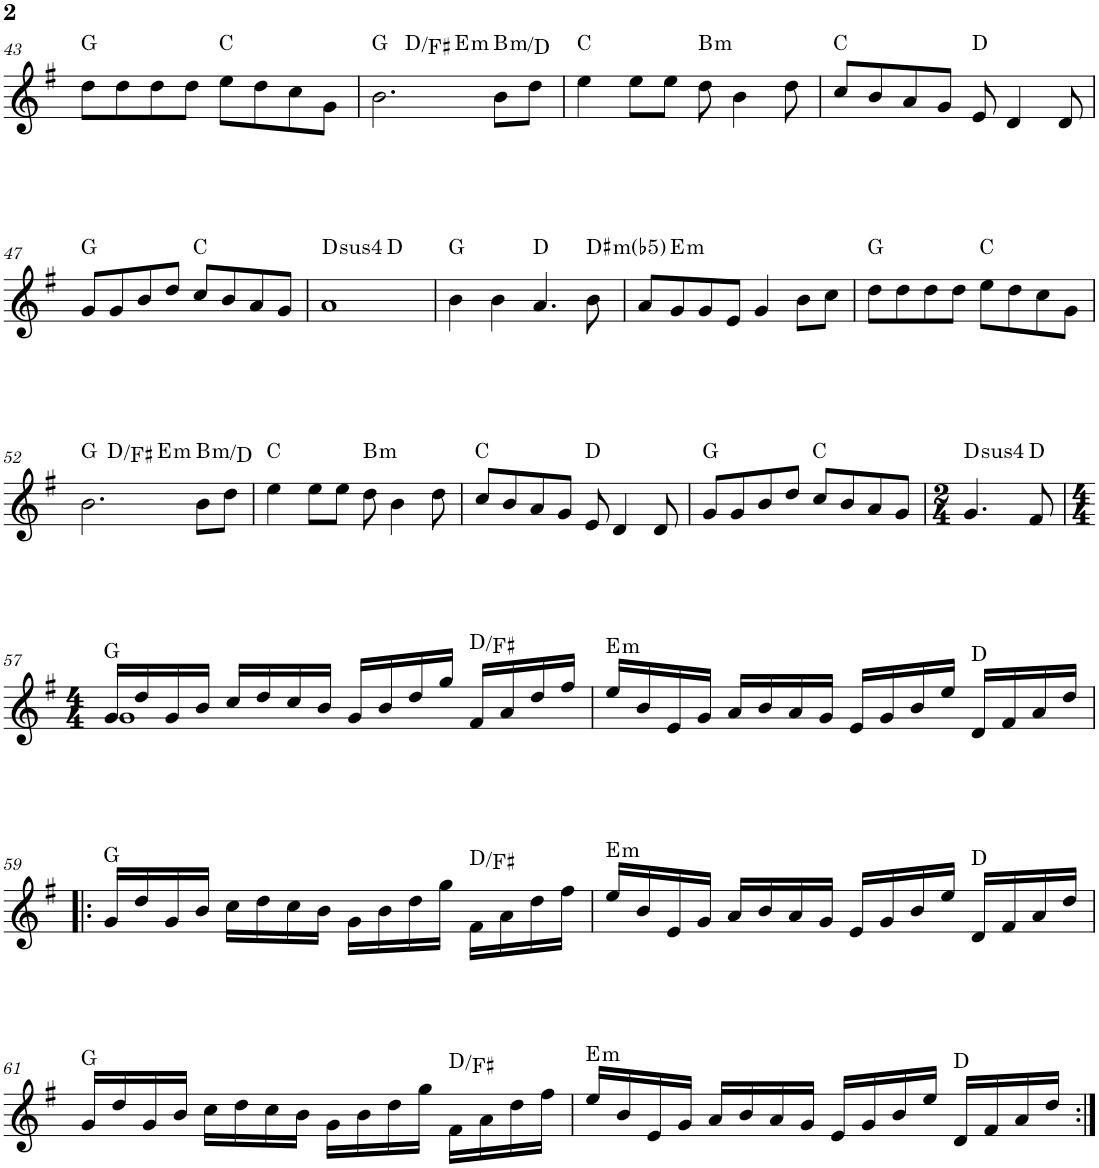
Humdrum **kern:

**kern	**harte
*part1	*part1
*staff1	*
*I"P1	*
!!LO:PB:g=z
*clefG2	*
*k[f#]	*
*G:	*
*M4/4	*
=43	=43
8dd\L	G:maj
8dd\	.
8dd\	.
8dd\J	.
8ee\L	C:maj
8dd\	.
8cc\	.
8g\J	.
=44	=44
*^	*
*	*^	*
2.b\	4ryy	2ryy	G:maj
.	2.ryy	.	D:maj/3
!	!	!	!LO:H:kt=m
.	.	2ryy	E:min
!	!	!	!LO:H:kt=m
8b\L	.	.	B:min/b3
8dd\J	.	.	.
*v	*v	*v	*
=45	=45
4ee\	C:maj
8ee\L	.
8ee\J	.
!	!LO:H:kt=m
8dd\	B:min
4b\	.
8dd\	.
=46	=46
8cc/L	C:maj
8b/	.
8a/	.
8g/J	.
8e/	D:maj
4d/	.
8d/	.
!!LO:LB:g=z
=47	=47
8g/L	G:maj
8g/	.
8b/	.
8dd/J	.
8cc/L	C:maj
8b/	.
8a/	.
8g/J	.
=48	=48
!	!LO:H:kt=4
*^	*
1a	2ryy	D:sus4
.	2ryy	D:maj
*v	*v	*
=49	=49
4b\	G:maj
4b\	.
4.a/	D:maj
!	!LO:H:kt=m
8b\	D#:(b3,b5)
=50	=50
8a/L	.
!	!LO:H:kt=m
8g/	E:min
8g/	.
8e/J	.
4g/	.
8b\L	.
8cc\J	.
=51	=51
8dd\L	G:maj
8dd\	.
8dd\	.
8dd\J	.
8ee\L	C:maj
8dd\	.
8cc\	.
8g\J	.
!!LO:LB:g=z
=52	=52
*^	*
*	*^	*
2.b\	4ryy	2ryy	G:maj
.	2.ryy	.	D:maj/3
!	!	!	!LO:H:kt=m
.	.	2ryy	E:min
!	!	!	!LO:H:kt=m
8b\L	.	.	B:min/b3
8dd\J	.	.	.
*v	*v	*v	*
=53	=53
4ee\	C:maj
8ee\L	.
8ee\J	.
!	!LO:H:kt=m
8dd\	B:min
4b\	.
8dd\	.
=54	=54
8cc/L	C:maj
8b/	.
8a/	.
8g/J	.
8e/	D:maj
4d/	.
8d/	.
=55	=55
8g/L	G:maj
8g/	.
8b/	.
8dd/J	.
8cc/L	C:maj
8b/	.
8a/	.
8g/J	.
=56	=56
*M2/4	*
!	!LO:H:kt=4
4.g/	D:sus4
8f#/	D:maj
!!LO:LB:g=z
=57	=57
*M4/4	*
*^	*
16g/LL	1g	G:maj
16dd/	.	.
16g/	.	.
16b/JJ	.	.
16cc/LL	.	.
16dd/	.	.
16cc/	.	.
16b/JJ	.	.
16g/LL	.	.
16b/	.	.
16dd/	.	.
16gg/JJ	.	.
16f#/LL	.	D:maj/3
16a/	.	.
16dd/	.	.
16ff#/JJ	.	.
*v	*v	*
=58	=58
!	!LO:H:kt=m
16ee/LL	E:min
16b/	.
16e/	.
16g/JJ	.
16a/LL	.
16b/	.
16a/	.
16g/JJ	.
16e/LL	.
16g/	.
16b/	.
16ee/JJ	.
16d/LL	D:maj
16f#/	.
16a/	.
16dd/JJ	.
!!LO:LB:g=z
=59!|:	=59!|:
16g/LL	G:maj
16dd/	.
16g/	.
16b/JJ	.
16cc\LL	.
16dd\	.
16cc\	.
16b\JJ	.
16g\LL	.
16b\	.
16dd\	.
16gg\JJ	.
16f#\LL	D:maj/3
16a\	.
16dd\	.
16ff#\JJ	.
=60	=60
!	!LO:H:kt=m
16ee/LL	E:min
16b/	.
16e/	.
16g/JJ	.
16a/LL	.
16b/	.
16a/	.
16g/JJ	.
16e/LL	.
16g/	.
16b/	.
16ee/JJ	.
16d/LL	D:maj
16f#/	.
16a/	.
16dd/JJ	.
!!LO:LB:g=z
=61	=61
16g/LL	G:maj
16dd/	.
16g/	.
16b/JJ	.
16cc\LL	.
16dd\	.
16cc\	.
16b\JJ	.
16g\LL	.
16b\	.
16dd\	.
16gg\JJ	.
16f#\LL	D:maj/3
16a\	.
16dd\	.
16ff#\JJ	.
=62	=62
!	!LO:H:kt=m
16ee/LL	E:min
16b/	.
16e/	.
16g/JJ	.
16a/LL	.
16b/	.
16a/	.
16g/JJ	.
16e/LL	.
16g/	.
16b/	.
16ee/JJ	.
16d/LL	D:maj
16f#/	.
16a/	.
16dd/JJ	.
=:|!	=:|!
*-	*-
